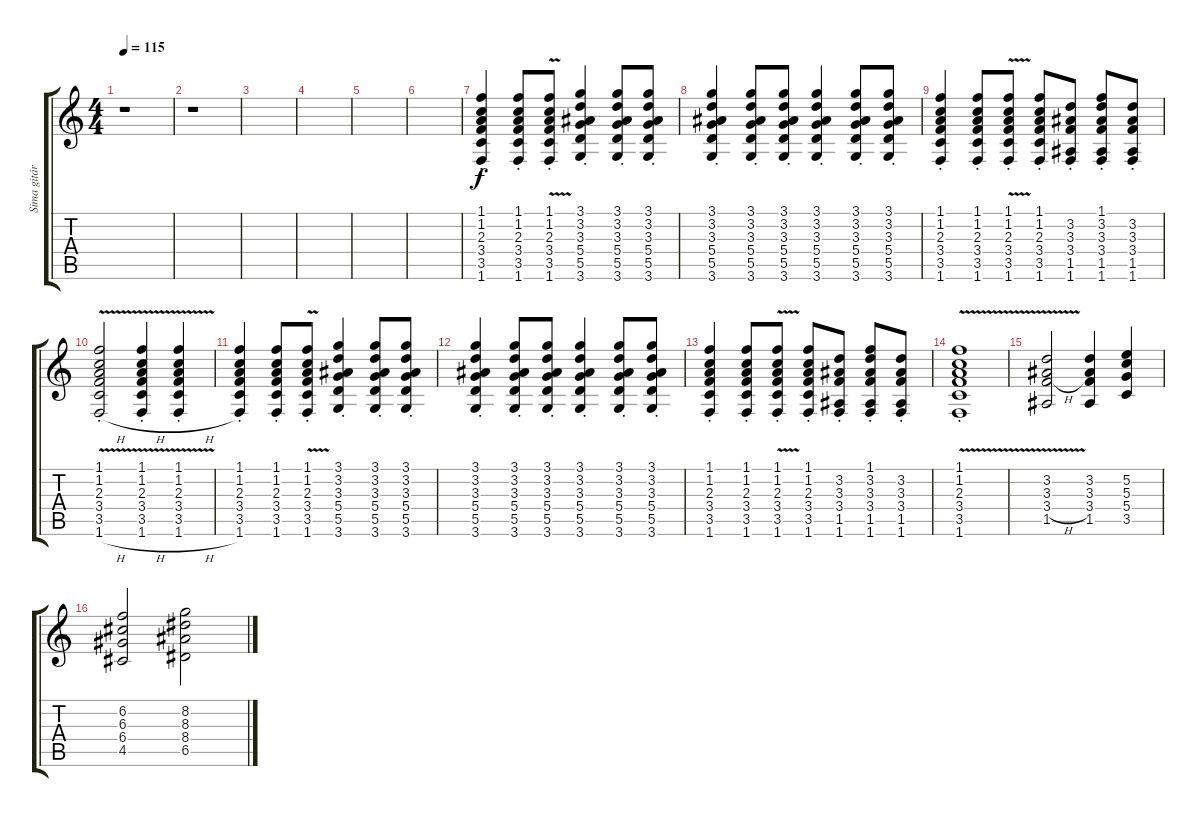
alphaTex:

\track ("Sima gitár" "Sima gitár") {instrument acousticguitarsteel}
\staff {score tabs}
\tuning (E4 B3 G3 D3 A2 E2) {hide}
\ts (4 4)
\tempo 115
\clef g2
\ks c
r.1{dy f} |
r.1 |
|
|
|
|
(1.1 1.2 2.3 3.4 3.5{st} 1.6).4 (1.1 1.2 2.3 3.4 3.5{st} 1.6).8 (1.1{v} 1.2 2.3 3.4 3.5{st} 1.6).8 (3.1 3.2 3.3 5.4 5.5 3.6{st}).4 (3.1 3.2 3.3 5.4 5.5 3.6{st}).8 (3.1 3.2 3.3 5.4 5.5 3.6{st}).8 |
(3.1 3.2 3.3 5.4 5.5 3.6{st}).4 (3.1 3.2 3.3 5.4 5.5 3.6{st}).8 (3.1 3.2 3.3 5.4 5.5 3.6{st}).8 (3.1 3.2 3.3 5.4 5.5 3.6{st}).4 (3.1 3.2 3.3 5.4 5.5 3.6{st}).8 (3.1 3.2 3.3 5.4 5.5 3.6{st}).8 |
(1.1 1.2 2.3 3.4 3.5{st} 1.6).4 (1.1 1.2 2.3 3.4 3.5{st} 1.6).8 (1.1{v} 1.2 2.3 3.4 3.5{st} 1.6).8 (1.1 1.2 2.3 3.4 3.5{st} 1.6).8 (3.2 3.3 3.4 1.5 1.6{st}).8 (1.1 3.2 3.3 3.4 1.5 1.6{st}).8 (3.2 3.3 3.4 1.5 1.6{st}).8 |
(1.1 1.2 2.3 3.4 3.5 1.6{v h st}).2 (1.1 1.2 2.3 3.4 3.5 1.6{v h st}).4 (1.1 1.2 2.3 3.4 3.5 1.6{v h st}).4 |
(1.1 1.2 2.3 3.4 3.5{st} 1.6).4 (1.1 1.2 2.3 3.4 3.5{st} 1.6).8 (1.1{v} 1.2 2.3 3.4 3.5{st} 1.6).8 (3.1 3.2 3.3 5.4 5.5 3.6{st}).4 (3.1 3.2 3.3 5.4 5.5 3.6{st}).8 (3.1 3.2 3.3 5.4 5.5 3.6{st}).8 |
(3.1 3.2 3.3 5.4 5.5 3.6{st}).4 (3.1 3.2 3.3 5.4 5.5 3.6{st}).8 (3.1 3.2 3.3 5.4 5.5 3.6{st}).8 (3.1 3.2 3.3 5.4 5.5 3.6{st}).4 (3.1 3.2 3.3 5.4 5.5 3.6{st}).8 (3.1 3.2 3.3 5.4 5.5 3.6{st}).8 |
(1.1 1.2 2.3 3.4 3.5{st} 1.6).4 (1.1 1.2 2.3 3.4 3.5{st} 1.6).8 (1.1{v} 1.2 2.3 3.4 3.5{st} 1.6).8 (1.1 1.2 2.3 3.4 3.5{st} 1.6).8 (3.2 3.3 3.4 1.5 1.6{st}).8 (1.1 3.2 3.3 3.4 1.5 1.6{st}).8 (3.2 3.3 3.4 1.5 1.6{st}).8 |
(1.1 1.2 2.3 3.4 3.5 1.6{v st}).1 |
(3.2 3.3 3.4{v h} 1.5).2 (3.2 3.3 3.4 1.5).4 (5.2 5.3 5.4 3.5).4 |
(6.2 6.3 6.4 4.5).2 (8.2 8.3 8.4 6.5).2
